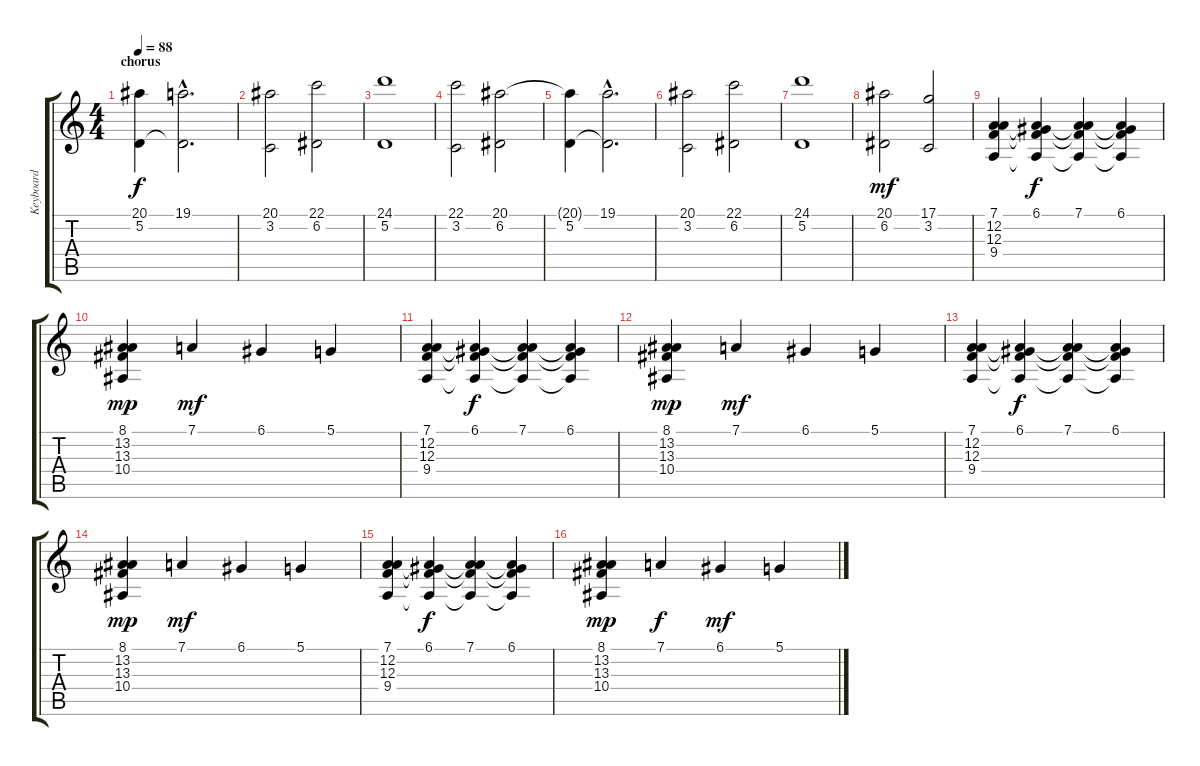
\track ("Keyboard" "Keyboard") {instrument tremolostrings}
\staff {score tabs}
\tuning (D4 A3 F3 C3 G2 C2) {hide}
\ts (4 4)
\section ("" "chorus")
\tempo 88
\clef g2
\ks c
(20.1 5.2).4{dy f volume 13 instrument tremolostrings} (19.1{hac} 5.2{hac t}).2{d} |
(20.1 3.2).2 (22.1 6.2).2 |
(24.1 5.2).1 |
(22.1 3.2).2 (20.1 6.2).2 |
(20.1{t} 5.2).4 (19.1{hac} 5.2{hac t}).2{d} |
(20.1 3.2).2 (22.1 6.2).2 |
(24.1 5.2).1 |
(20.1 6.2).2{dy mf} (17.1 3.2).2 |
(7.1 12.2 12.3 9.4).4{volume 10 instrument pad4choir} (6.1 12.2{t} 12.3{t} 9.4{t}).4{dy f} (7.1 12.2{t} 12.3{t} 9.4{t}).4 (6.1 12.2{t} 12.3{t} 9.4{t}).4 |
(8.1 13.2 13.3 10.4).4{dy mp} 7.1.4{dy mf} 6.1.4 5.1.4 |
(7.1 12.2 12.3 9.4).4 (6.1 12.2{t} 12.3{t} 9.4{t}).4{dy f} (7.1 12.2{t} 12.3{t} 9.4{t}).4 (6.1 12.2{t} 12.3{t} 9.4{t}).4 |
(8.1 13.2 13.3 10.4).4{dy mp} 7.1.4{dy mf} 6.1.4 5.1.4 |
(7.1 12.2 12.3 9.4).4 (6.1 12.2{t} 12.3{t} 9.4{t}).4{dy f} (7.1 12.2{t} 12.3{t} 9.4{t}).4 (6.1 12.2{t} 12.3{t} 9.4{t}).4 |
(8.1 13.2 13.3 10.4).4{dy mp} 7.1.4{dy mf} 6.1.4 5.1.4 |
(7.1 12.2 12.3 9.4).4 (6.1 12.2{t} 12.3{t} 9.4{t}).4{dy f} (7.1 12.2{t} 12.3{t} 9.4{t}).4 (6.1 12.2{t} 12.3{t} 9.4{t}).4 |
(8.1 13.2 13.3 10.4).4{dy mp} 7.1.4{dy f} 6.1.4{dy mf} 5.1.4
